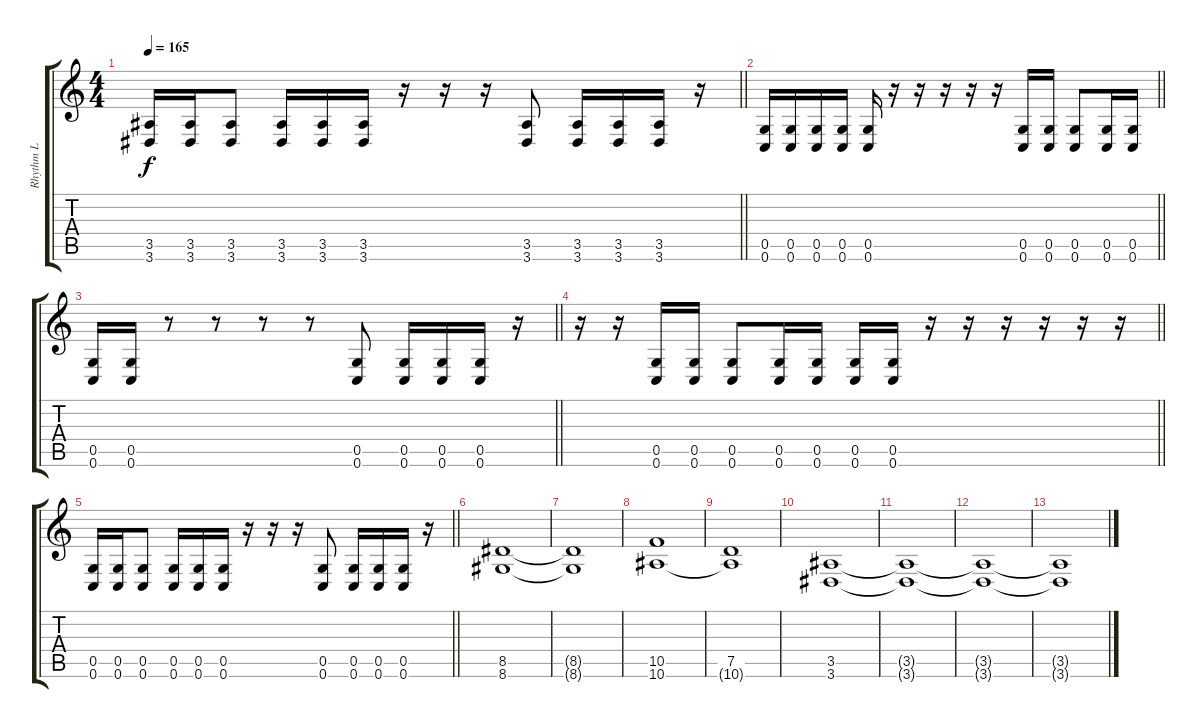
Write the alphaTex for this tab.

\track ("Rhythm L" "Rhythm L") {instrument distortionguitar}
\staff {score tabs}
\tuning (D4 A3 F3 C3 G2 C2) {hide}
\ts (4 4)
\tempo 165
\clef g2
\barLineRight lightlight
\ks c
(3.5 3.6).16{dy f} (3.5 3.6).16 (3.5 3.6).8 (3.5 3.6).16 (3.5 3.6).16 (3.5 3.6).16 r.16 r.16 r.16 (3.5 3.6).8 (3.5 3.6).16 (3.5 3.6).16 (3.5 3.6).16 r.16 |
\barLineRight lightlight
(0.5 0.6).16 (0.5 0.6).16 (0.5 0.6).16 (0.5 0.6).16 (0.5 0.6).16 r.16 r.16 r.16 r.16 r.16 (0.5 0.6).16 (0.5 0.6).16 (0.5 0.6).8 (0.5 0.6).16 (0.5 0.6).16 |
\barLineRight lightlight
(0.5 0.6).16 (0.5 0.6).16 r.8 r.8 r.8 r.8 (0.5 0.6).8 (0.5 0.6).16 (0.5 0.6).16 (0.5 0.6).16 r.16 |
\barLineRight lightlight
r.16 r.16 (0.5 0.6).16 (0.5 0.6).16 (0.5 0.6).8 (0.5 0.6).16 (0.5 0.6).16 (0.5 0.6).16 (0.5 0.6).16 r.16 r.16 r.16 r.16 r.16 r.16 |
\barLineRight lightlight
(0.5 0.6).16 (0.5 0.6).16 (0.5 0.6).8 (0.5 0.6).16 (0.5 0.6).16 (0.5 0.6).16 r.16 r.16 r.16 (0.5 0.6).8 (0.5 0.6).16 (0.5 0.6).16 (0.5 0.6).16 r.16 |
(8.5 8.6).1 |
(8.5{t} 8.6{t}).1 |
(10.5 10.6).1 |
(7.5 10.6{t}).1 |
(3.5 3.6).1 |
(3.5{t} 3.6{t}).1 |
(3.5{t} 3.6{t}).1 |
(3.5{t} 3.6{t}).1
